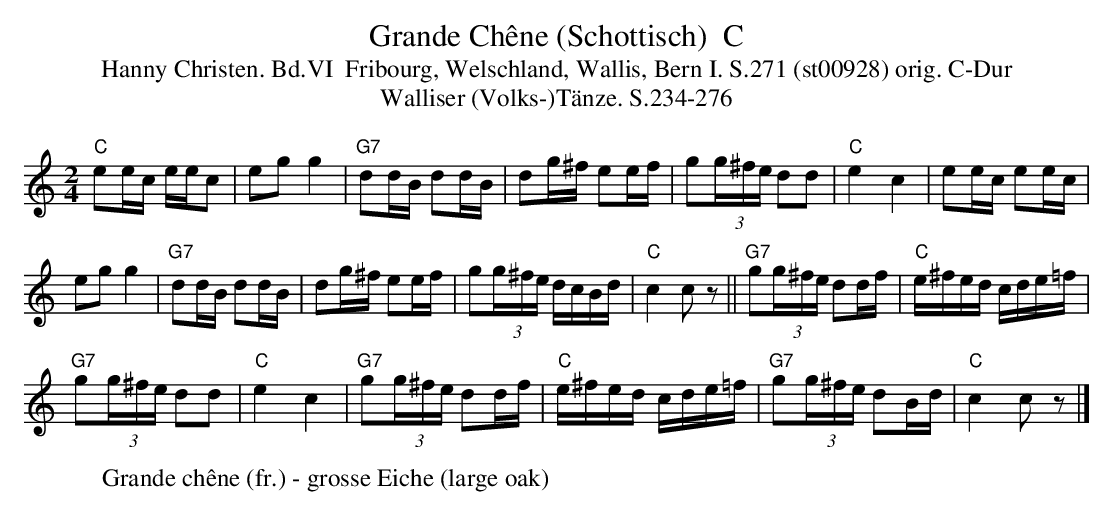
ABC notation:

X:1
T: Grande Chêne (Schottisch)  C
T:Hanny Christen. Bd.VI  Fribourg, Welschland, Wallis, Bern I. S.271 (st00928) orig. C-Dur
T:Walliser (Volks-)T\"anze. S.234-276
M:2/4
L:1/16
K:C %%MIDI gchordon
"C"e2ec eec2 | e2g2g4 | "G7"d2dB d2dB | d2g^f e2ef | g2(3g^fe d2d2 | "C"e4c4 | e2ec e2ec |
e2g2g4 | "G7"d2dB d2dB | d2g^f e2ef | g2(3g^fe dcBd | "C"c4c2z2 || "G7"g2(3g^fe d2df | "C"e^fed cde=f |
"G7"g2(3g^fe d2d2 | "C"e4c4 | "G7"g2(3g^fe d2df | "C"e^fed cde=f | "G7"g2(3g^fe d2Bd | "C"c4c2z2 |]
W: Grande chêne (fr.) - grosse Eiche (large oak)
